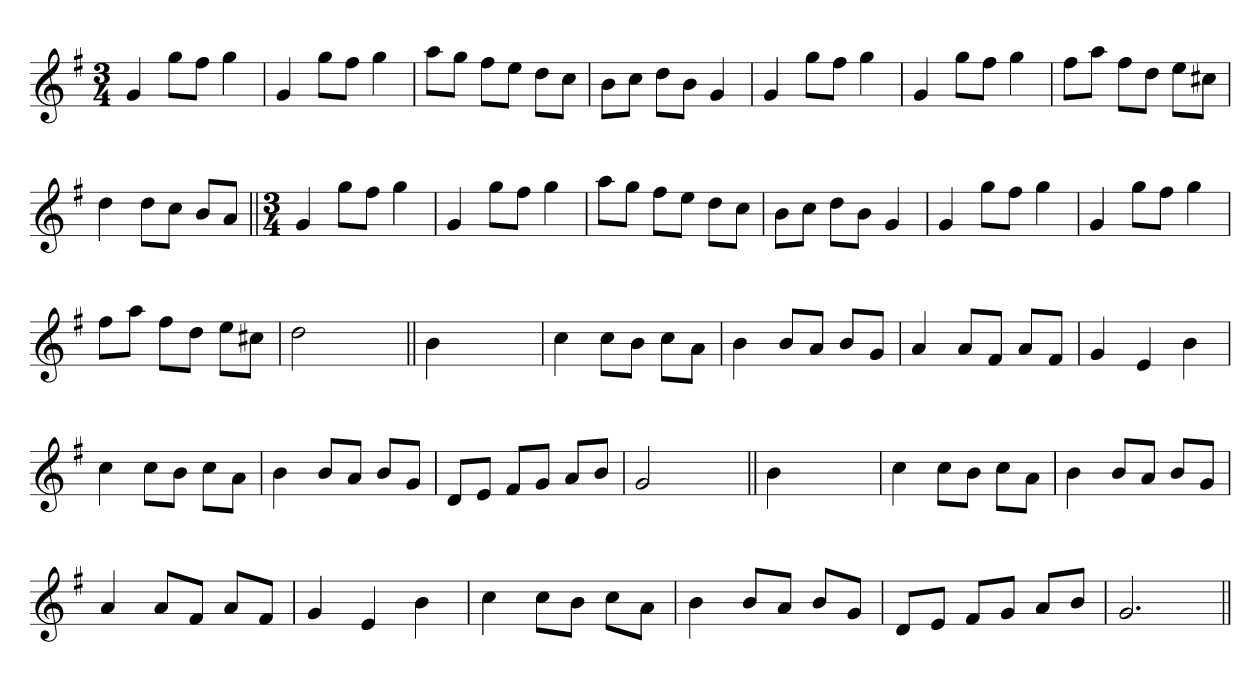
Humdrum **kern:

**kern
*part1
*staff1
*clefG2
*k[f#]
*G:
*M3/4
=1
4g
8ggL
8ff#J
4gg
=
4g
8ggL
8ff#J
4gg
=
8aaL
8ggJ
8ff#L
8eeJ
8ddL
8ccJ
=
8bL
8ccJ
8ddL
8bJ
4g
=
4g
8ggL
8ff#J
4gg
=
4g
8ggL
8ff#J
4gg
=
8ff#L
8aaJ
8ff#L
8ddJ
8eeL
8cc#XJ
=
4dd
8ddL
8ccJ
8bL
8aJ
=||
*M3/4
4g
8ggL
8ff#J
4gg
=
4g
8ggL
8ff#J
4gg
=
8aaL
8ggJ
8ff#L
8eeJ
8ddL
8ccJ
=
8bL
8ccJ
8ddL
8bJ
4g
=
4g
8ggL
8ff#J
4gg
=
4g
8ggL
8ff#J
4gg
=
8ff#L
8aaJ
8ff#L
8ddJ
8eeL
8cc#XJ
=
2dd
4ryy
=||
4b
2ryy
=
4cc
8ccL
8bJ
8ccL
8aJ
=
4b
8bL
8aJ
8bL
8gJ
=
4a
8aL
8f#J
8aL
8f#J
=
4g
4e
4b
=
4cc
8ccL
8bJ
8ccL
8aJ
=
4b
8bL
8aJ
8bL
8gJ
=
8dL
8eJ
8f#L
8gJ
8aL
8bJ
=
2g
4ryy
=||
4b
2ryy
=
4cc
8ccL
8bJ
8ccL
8aJ
=
4b
8bL
8aJ
8bL
8gJ
=
4a
8aL
8f#J
8aL
8f#J
=
4g
4e
4b
=
4cc
8ccL
8bJ
8ccL
8aJ
=
4b
8bL
8aJ
8bL
8gJ
=
8dL
8eJ
8f#L
8gJ
8aL
8bJ
=
2.g
=||
*-
